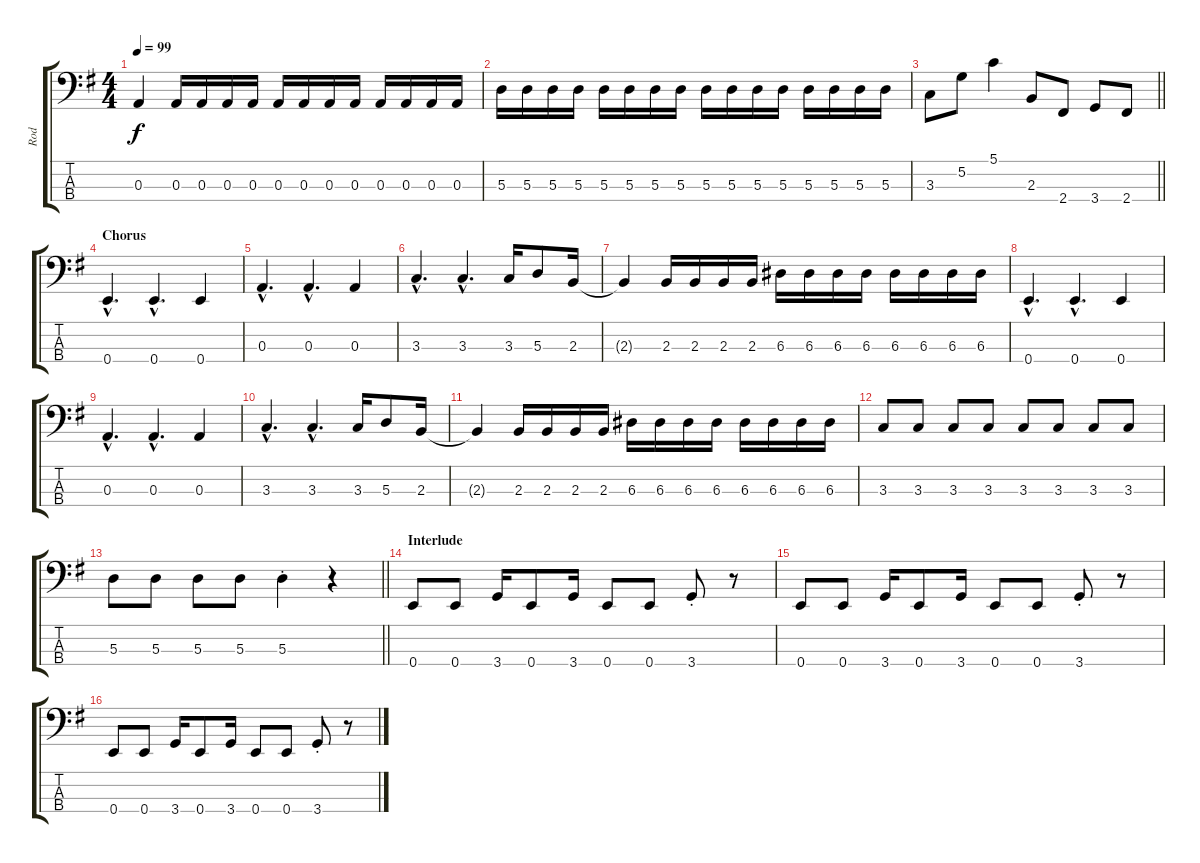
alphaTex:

\track ("Rod" "Rod") {instrument electricbasspick}
\staff {score tabs}
\tuning (G2 D2 A1 E1) {hide}
\ts (4 4)
\tempo 99
\clef f4
\ks g
0.3.4{dy f} 0.3.16 0.3.16 0.3.16 0.3.16 0.3.16 0.3.16 0.3.16 0.3.16 0.3.16 0.3.16 0.3.16 0.3.16 |
5.3.16 5.3.16 5.3.16 5.3.16 5.3.16 5.3.16 5.3.16 5.3.16 5.3.16 5.3.16 5.3.16 5.3.16 5.3.16 5.3.16 5.3.16 5.3.16 |
\barLineRight lightlight
3.3.8 5.2.8 5.1.4 2.3.8 2.4.8 3.4.8 2.4.8 |
\section ("" "Chorus")
0.4{hac}.4{d} 0.4{hac}.4{d} 0.4.4 |
0.3{hac}.4{d} 0.3{hac}.4{d} 0.3.4 |
3.3{hac}.4{d} 3.3{hac}.4{d} 3.3.16 5.3.8 2.3.16 |
2.3{t}.4 2.3.16 2.3.16 2.3.16 2.3.16 6.3.16 6.3.16 6.3.16 6.3.16 6.3.16 6.3.16 6.3.16 6.3.16 |
0.4{hac}.4{d} 0.4{hac}.4{d} 0.4.4 |
0.3{hac}.4{d} 0.3{hac}.4{d} 0.3.4 |
3.3{hac}.4{d} 3.3{hac}.4{d} 3.3.16 5.3.8 2.3.16 |
2.3{t}.4 2.3.16 2.3.16 2.3.16 2.3.16 6.3.16 6.3.16 6.3.16 6.3.16 6.3.16 6.3.16 6.3.16 6.3.16 |
3.3.8 3.3.8 3.3.8 3.3.8 3.3.8 3.3.8 3.3.8 3.3.8 |
\barLineRight lightlight
5.3.8 5.3.8 5.3.8 5.3.8 5.3{st}.4 r.4 |
\section ("" "Interlude")
0.4.8 0.4.8 3.4.16 0.4.8 3.4.16 0.4.8 0.4.8 3.4{st}.8 r.8 |
0.4.8 0.4.8 3.4.16 0.4.8 3.4.16 0.4.8 0.4.8 3.4{st}.8 r.8 |
0.4.8 0.4.8 3.4.16 0.4.8 3.4.16 0.4.8 0.4.8 3.4{st}.8 r.8
